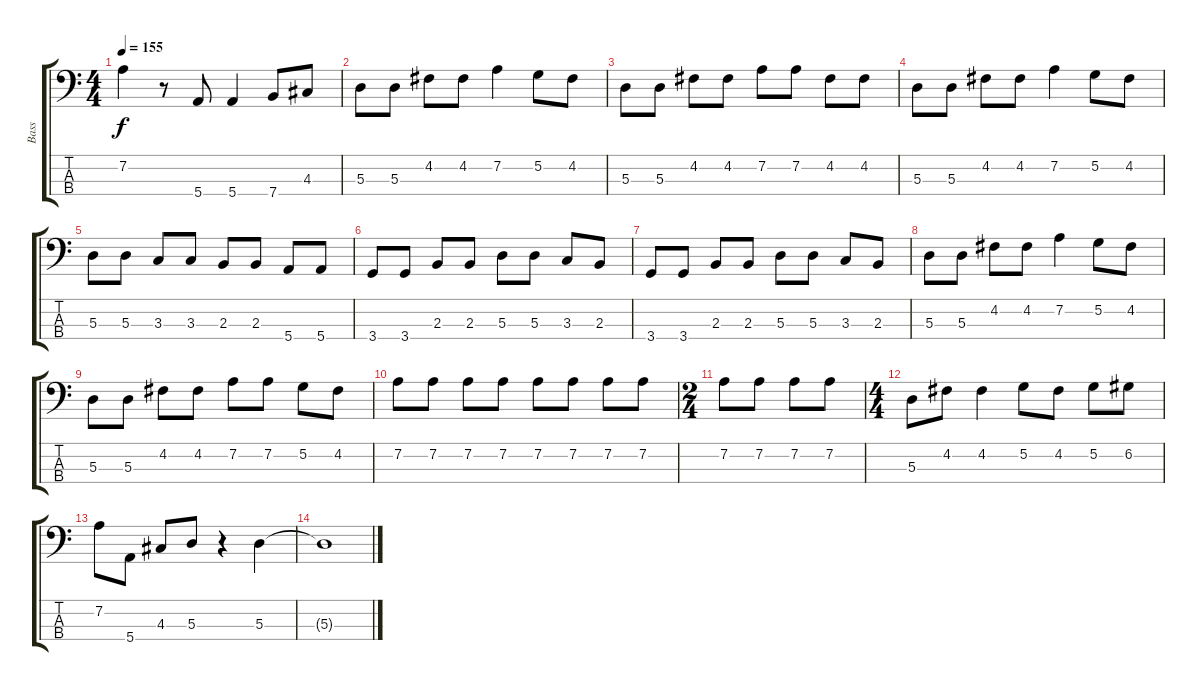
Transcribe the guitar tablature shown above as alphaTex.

\track ("Bass" "Bass") {instrument electricbassfinger}
\staff {score tabs}
\tuning (G2 D2 A1 E1) {hide}
\ts (4 4)
\tempo 155
\clef f4
\ks c
7.2.4{dy f} r.8 5.4.8 5.4.4 7.4.8 4.3.8 |
5.3.8 5.3.8 4.2.8 4.2.8 7.2.4 5.2.8 4.2.8 |
5.3.8 5.3.8 4.2.8 4.2.8 7.2.8 7.2.8 4.2.8 4.2.8 |
5.3.8 5.3.8 4.2.8 4.2.8 7.2.4 5.2.8 4.2.8 |
5.3.8 5.3.8 3.3.8 3.3.8 2.3.8 2.3.8 5.4.8 5.4.8 |
3.4.8 3.4.8 2.3.8 2.3.8 5.3.8 5.3.8 3.3.8 2.3.8 |
3.4.8 3.4.8 2.3.8 2.3.8 5.3.8 5.3.8 3.3.8 2.3.8 |
5.3.8 5.3.8 4.2.8 4.2.8 7.2.4 5.2.8 4.2.8 |
5.3.8 5.3.8 4.2.8 4.2.8 7.2.8 7.2.8 5.2.8 4.2.8 |
7.2.8 7.2.8 7.2.8 7.2.8 7.2.8 7.2.8 7.2.8 7.2.8 |
\ts (2 4)
7.2.8 7.2.8 7.2.8 7.2.8 |
\ts (4 4)
5.3.8 4.2.8 4.2.4 5.2.8 4.2.8 5.2.8 6.2.8 |
7.2.8 5.4.8 4.3.8 5.3.8 r.4 5.3.4 |
5.3{t}.1
